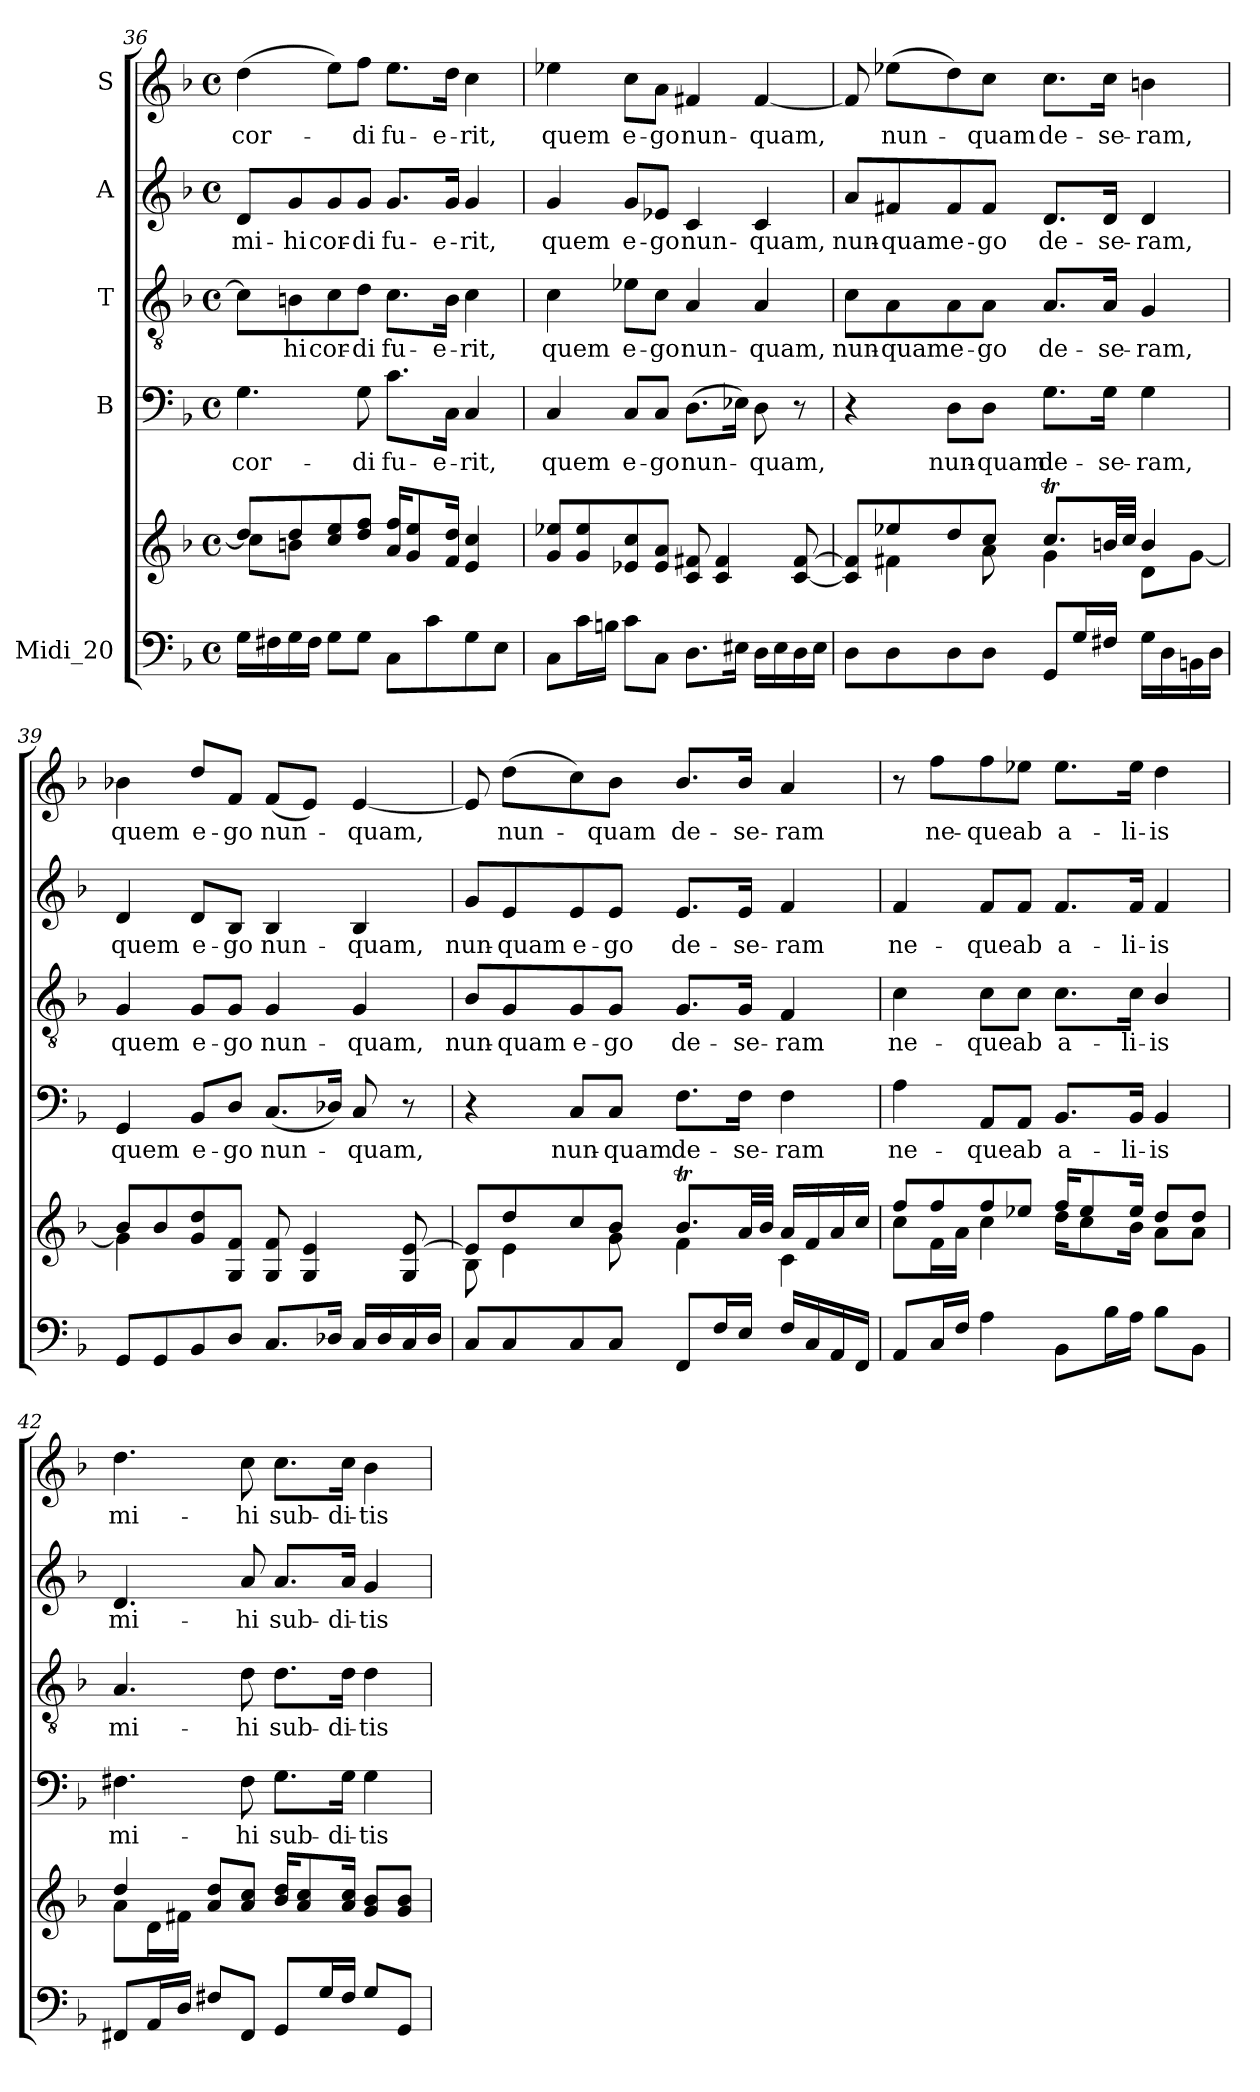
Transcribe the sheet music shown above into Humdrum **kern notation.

**kern	**kern	**kern	**text	**kern	**text	**kern	**text	**kern	**text
*part5	*part5	*part4	*part4	*part3	*part3	*part2	*part2	*part1	*part1
*staff6	*staff5	*staff4	*staff4	*staff3	*staff3	*staff2	*staff2	*staff1	*staff1
*I"Midi_20	*	*I"B	*	*I"T	*	*I"A	*	*I"S	*
*clefF4	*clefG2	*clefF4	*	*clefGv2	*	*clefG2	*	*clefG2	*
*k[b-]	*k[b-]	*k[b-]	*	*k[b-]	*	*k[b-]	*	*k[b-]	*
*F:	*F:	*F:	*	*F:	*	*F:	*	*F:	*
*M4/4	*M4/4	*M4/4	*	*M4/4	*	*M4/4	*	*M4/4	*
*met(c)	*met(c)	*met(c)	*	*met(c)	*	*met(c)	*	*met(c)	*
=36	=36	=36	=36	=36	=36	=36	=36	=36	=36
*	*^	*	*	*	*	*	*	*	*
!	!	!	!	!LO:LY:b	!	!	!	!LO:LY:b	!	!LO:LY:b
16G\LL	8dd/L]	8cc\L	4.G\	cor-	8c\L]	.	8d/L	mi-	(>4dd\	cor-
16F#X\	.	.	.	.	.	.	.	.	.	.
!	!	!	!	!	!	!LO:LY:b	!	!LO:LY:b	!	!
16G\	8dd/	8bn\J	.	.	8Bn\	hi	8g/	-hi	.	.
16F#\JJ	.	.	.	.	.	.	.	.	.	.
!	!	!	!	!	!	!LO:LY:b	!	!LO:LY:b	!	!
8G\L	8cc/ 8ee/	4ryy	.	.	8c\	cor-	8g/	cor-	8ee\L)	.
!	!	!	!	!LO:LY:b	!	!LO:LY:b	!	!LO:LY:b	!	!LO:LY:b
8G\J	8dd/ 8ff/J	.	8G\	-di	8d\J	-di	8g/J	-di	8ff\J	di
!	!	!	!	!LO:LY:b	!	!LO:LY:b	!	!LO:LY:b	!	!LO:LY:b
8C\L	16a/ 16ff/KL	2ryy	8.c\L	fu-	8.c\L	fu-	8.g/L	fu-	8.ee\L	fu-
.	8g/ 8ee/	.	.	.	.	.	.	.	.	.
8c\	.	.	.	.	.	.	.	.	.	.
!	!	!	!	!LO:LY:b	!	!LO:LY:b	!	!LO:LY:b	!	!LO:LY:b
.	16f/ 16dd/Jk	.	16C\Jk	-e-	16B\Jk	-e-	16g/Jk	-e-	16dd\Jk	-e-
!	!	!	!	!LO:LY:b	!	!LO:LY:b	!	!LO:LY:b	!	!LO:LY:b
8G\	4e/ 4cc/	.	4C/	-rit,	4c\	-rit,	4g/	-rit,	4cc\	-rit,
8E\J	.	.	.	.	.	.	.	.	.	.
=37	=37	=37	=37	=37	=37	=37	=37	=37	=37	=37
!	!	!	!	!LO:LY:b	!	!LO:LY:b	!	!LO:LY:b	!	!LO:LY:b
8C\L	8g/ 8ee-X/L	2ryy	4C/	quem	4c\	quem	4g/	quem	4ee-X\	quem
16c\L	8g/ 8ee-/	.	.	.	.	.	.	.	.	.
16Bn\JJ	.	.	.	.	.	.	.	.	.	.
!	!	!	!	!LO:LY:b	!	!LO:LY:b	!	!LO:LY:b	!	!LO:LY:b
8c\L	8e-X/ 8cc/	.	8C/L	e-	8e-X\L	e-	8g/L	e-	8cc\L	e-
!	!	!	!	!LO:LY:b	!	!LO:LY:b	!	!LO:LY:b	!	!LO:LY:b
8C\J	8e-/ 8a/J	.	8C/J	-go	8c\J	-go	8e-X/J	-go	8a\J	-go
!	!	!	!	!LO:LY:b	!	!LO:LY:b	!	!LO:LY:b	!	!LO:LY:b
8.D\L	8c/ 8f#X/	2ryy	(>8.D\L	nun-	4A/	nun-	4c/	nun-	4f#X/	nun-
.	4c/ 4f#/	.	.	.	.	.	.	.	.	.
16E#X\Jk	.	.	16E-X\Jk)	.	.	.	.	.	.	.
!	!	!	!	!LO:LY:b	!	!LO:LY:b	!	!LO:LY:b	!	!LO:LY:b
16D\LL	.	.	8D\	quam,	4A/	-quam,	4c/	-quam,	[4f#/	-quam,
16E#\	.	.	.	.	.	.	.	.	.	.
16D\	[8c/ [8f#/	.	8r	.	.	.	.	.	.	.
16E#\JJ	.	.	.	.	.	.	.	.	.	.
!!LO:PB:g=z
=38	=38	=38	=38	=38	=38	=38	=38	=38	=38	=38
!	!	!	!	!	!	!LO:LY:b	!	!LO:LY:b	!	!
8D\L	8c/] 8f#i/]L	8ryy	4r	.	8c\L	nun-	8a/L	nun-	8f#/]	.
!	!	!	!	!	!	!LO:LY:b	!	!LO:LY:b	!	!LO:LY:b
8D\	8ee-X/	4f#\	.	.	8A\	-quam	8f#X/	-quam	(>8ee-X\L	nun-
!	!	!	!	!LO:LY:b	!	!LO:LY:b	!	!LO:LY:b	!	!
8D\	8dd/	.	8D\L	nun-	8A\	e-	8f#/	e-	8dd\)	.
!	!	!	!	!LO:LY:b	!	!LO:LY:b	!	!LO:LY:b	!	!LO:LY:b
8D\J	8cc/J	8a\	8D\J	-quam	8A\J	-go	8f#/J	-go	8cc\J	quam
!	!	!	!	!LO:LY:b	!	!LO:LY:b	!	!LO:LY:b	!	!LO:LY:b
8GG/L	8.ccT/L	4g\	8.G\L	de-	8.A/L	de-	8.d/L	de-	8.cc\L	de-
16G/L	.	.	.	.	.	.	.	.	.	.
!	!	!	!	!LO:LY:b	!	!LO:LY:b	!	!LO:LY:b	!	!LO:LY:b
16F#X/JJ	32bn/LL	.	16G\Jk	-se-	16A/Jk	-se-	16d/Jk	-se-	16cc\Jk	-se-
.	32cc/JJJ	.	.	.	.	.	.	.	.	.
!	!	!	!	!LO:LY:b	!	!LO:LY:b	!	!LO:LY:b	!	!LO:LY:b
16G\LL	4b/	8d\L	4G\	-ram,	4G/	-ram,	4d/	-ram,	4bn\	-ram,
16D\	.	.	.	.	.	.	.	.	.	.
16BBn\	.	[8g\J	.	.	.	.	.	.	.	.
16D\JJ	.	.	.	.	.	.	.	.	.	.
=39	=39	=39	=39	=39	=39	=39	=39	=39	=39	=39
!	!	!	!	!LO:LY:b	!	!LO:LY:b	!	!LO:LY:b	!	!LO:LY:b
8GG/L	8b-i/L	4g\]	4GG/	quem	4G/	quem	4d/	quem	4b-X\	quem
8GG/	8b-/	.	.	.	.	.	.	.	.	.
!	!	!	!	!LO:LY:b	!	!LO:LY:b	!	!LO:LY:b	!	!LO:LY:b
8BB-i/	8g/ 8dd/	4ryy	8BB-/L	e-	8G/L	e-	8d/L	e-	8dd/L	e-
!	!	!	!	!LO:LY:b	!	!LO:LY:b	!	!LO:LY:b	!	!LO:LY:b
8D/J	8G/ 8f/J	.	8D/J	-go	8G/J	-go	8B-/J	-go	8f/J	-go
!	!	!	!	!LO:LY:b	!	!LO:LY:b	!	!LO:LY:b	!	!LO:LY:b
8.C/L	8G/ 8f/	2ryy	(<8.C/L	nun-	4G/	nun-	4B-/	nun-	(<8f/L	nun-
.	4G/ 4e/	.	.	.	.	.	.	.	8e/J)	.
16D-X/Jk	.	.	16D-X/Jk)	.	.	.	.	.	.	.
!	!	!	!	!LO:LY:b	!	!LO:LY:b	!	!LO:LY:b	!	!LO:LY:b
16C/LL	.	.	8C/	quam,	4G/	-quam,	4B-/	-quam,	[4e/	quam,
16D-/	.	.	.	.	.	.	.	.	.	.
16C/	8G/ [8e/	.	8r	.	.	.	.	.	.	.
16D-/JJ	.	.	.	.	.	.	.	.	.	.
!!LO:LB:g=z
=40	=40	=40	=40	=40	=40	=40	=40	=40	=40	=40
!	!	!	!	!	!	!LO:LY:b	!	!LO:LY:b	!	!
8C/L	8e/L]	8B-\	4r	.	8B-/L	nun-	8g/L	nun-	8e/]	.
!	!	!	!	!	!	!LO:LY:b	!	!LO:LY:b	!	!LO:LY:b
8C/	8dd/	4e\	.	.	8G/	-quam	8e/	-quam	(>8dd\L	nun-
!	!	!	!	!LO:LY:b	!	!LO:LY:b	!	!LO:LY:b	!	!
8C/	8cc/	.	8C/L	nun-	8G/	e-	8e/	e-	8cc\)	.
!	!	!	!	!LO:LY:b	!	!LO:LY:b	!	!LO:LY:b	!	!LO:LY:b
8C/J	8b-/J	8g\	8C/J	-quam	8G/J	-go	8e/J	-go	8b-\J	quam
!	!	!	!	!LO:LY:b	!	!LO:LY:b	!	!LO:LY:b	!	!LO:LY:b
8FF/L	8.b-T/L	4f\	8.F\L	de-	8.G/L	de-	8.e/L	de-	8.b-/L	de-
16F/L	.	.	.	.	.	.	.	.	.	.
!	!	!	!	!LO:LY:b	!	!LO:LY:b	!	!LO:LY:b	!	!LO:LY:b
16E/JJ	32a/LL	.	16F\Jk	-se-	16G/Jk	-se-	16e/Jk	-se-	16b-/Jk	-se-
.	32b-/JJJ	.	.	.	.	.	.	.	.	.
!	!	!	!	!LO:LY:b	!	!LO:LY:b	!	!LO:LY:b	!	!LO:LY:b
16F/LL	16a/LL	4c\	4F\	-ram	4F/	-ram	4f/	-ram	4a/	-ram
16C/	16f/	.	.	.	.	.	.	.	.	.
16AA/	16a/	.	.	.	.	.	.	.	.	.
16FF/JJ	16cc/JJ	.	.	.	.	.	.	.	.	.
!!LO:PB:g=z
=41	=41	=41	=41	=41	=41	=41	=41	=41	=41	=41
!	!	!	!	!LO:LY:b	!	!LO:LY:b	!	!LO:LY:b	!	!
8AA/L	8ff/L	8cc\L	4A\	ne-	4c\	ne-	4f/	ne-	8r	.
!	!	!	!	!	!	!	!	!	!	!LO:LY:b
16C/L	8ff/	16f\L	.	.	.	.	.	.	8ff\L	ne-
16F/JJ	.	16a\JJ	.	.	.	.	.	.	.	.
!	!	!	!	!LO:LY:b	!	!LO:LY:b	!	!LO:LY:b	!	!LO:LY:b
4A\	8ff/	4cc\	8AA/L	-que	8c\L	-que	8f/L	-que	8ff\	-que
!	!	!	!	!LO:LY:b	!	!LO:LY:b	!	!LO:LY:b	!	!LO:LY:b
.	8ee-X/J	.	8AA/J	ab	8c\J	ab	8f/J	ab	8ee-X\J	ab
!	!	!	!	!LO:LY:b	!	!LO:LY:b	!	!LO:LY:b	!	!LO:LY:b
8BB-\L	16ff/KL	16dd\KL	8.BB-/L	a-	8.c\L	a-	8.f/L	a-	8.ee-\L	a-
.	8ee-/	8cc\	.	.	.	.	.	.	.	.
16B-\L	.	.	.	.	.	.	.	.	.	.
!	!	!	!	!LO:LY:b	!	!LO:LY:b	!	!LO:LY:b	!	!LO:LY:b
16A\JJ	16ee-/Jk	16b-\Jk	16BB-/Jk	-li-	16c\Jk	-li-	16f/Jk	-li-	16ee-\Jk	-li-
!	!	!	!	!LO:LY:b	!	!LO:LY:b	!	!LO:LY:b	!	!LO:LY:b
8B-\L	8dd/L	8a\L	4BB-/	-is	4B-/	-is	4f/	-is	4dd\	-is
8BB-\J	8dd/J	8a\J	.	.	.	.	.	.	.	.
=42	=42	=42	=42	=42	=42	=42	=42	=42	=42	=42
!	!	!	!	!LO:LY:b	!	!LO:LY:b	!	!LO:LY:b	!	!LO:LY:b
8FF#X/L	4dd/	8a\L	4.F#X\	mi-	4.A/	mi-	4.d/	mi-	4.dd\	mi-
16AA/L	.	16d\L	.	.	.	.	.	.	.	.
16D/JJ	.	16f#X\JJ	.	.	.	.	.	.	.	.
8F#X/L	8a/ 8dd/L	4ryy	.	.	.	.	.	.	.	.
!	!	!	!	!LO:LY:b	!	!LO:LY:b	!	!LO:LY:b	!	!LO:LY:b
8FF#/J	8a/ 8cc/J	.	8F#\	-hi	8d\	-hi	8a/	-hi	8cc\	-hi
!	!	!	!	!LO:LY:b	!	!LO:LY:b	!	!LO:LY:b	!	!LO:LY:b
8GG/L	16b-/ 16dd/KL	2ryy	8.G\L	sub-	8.d\L	sub-	8.a/L	sub-	8.cc\L	sub-
.	8a/ 8cc/	.	.	.	.	.	.	.	.	.
16G/L	.	.	.	.	.	.	.	.	.	.
!	!	!	!	!LO:LY:b	!	!LO:LY:b	!	!LO:LY:b	!	!LO:LY:b
16F#/JJ	16a/ 16cc/Jk	.	16G\Jk	-di-	16d\Jk	-di-	16a/Jk	-di-	16cc\Jk	-di-
!	!	!	!	!LO:LY:b	!	!LO:LY:b	!	!LO:LY:b	!	!LO:LY:b
8G/L	8g/ 8b-/L	.	4G\	-tis	4d\	-tis	4g/	-tis	4b-\	-tis
8GG/J	8g/ 8b-/J	.	.	.	.	.	.	.	.	.
*	*v	*v	*	*	*	*	*	*	*	*
=	=	=	=	=	=	=	=	=	=
*-	*-	*-	*-	*-	*-	*-	*-	*-	*-
